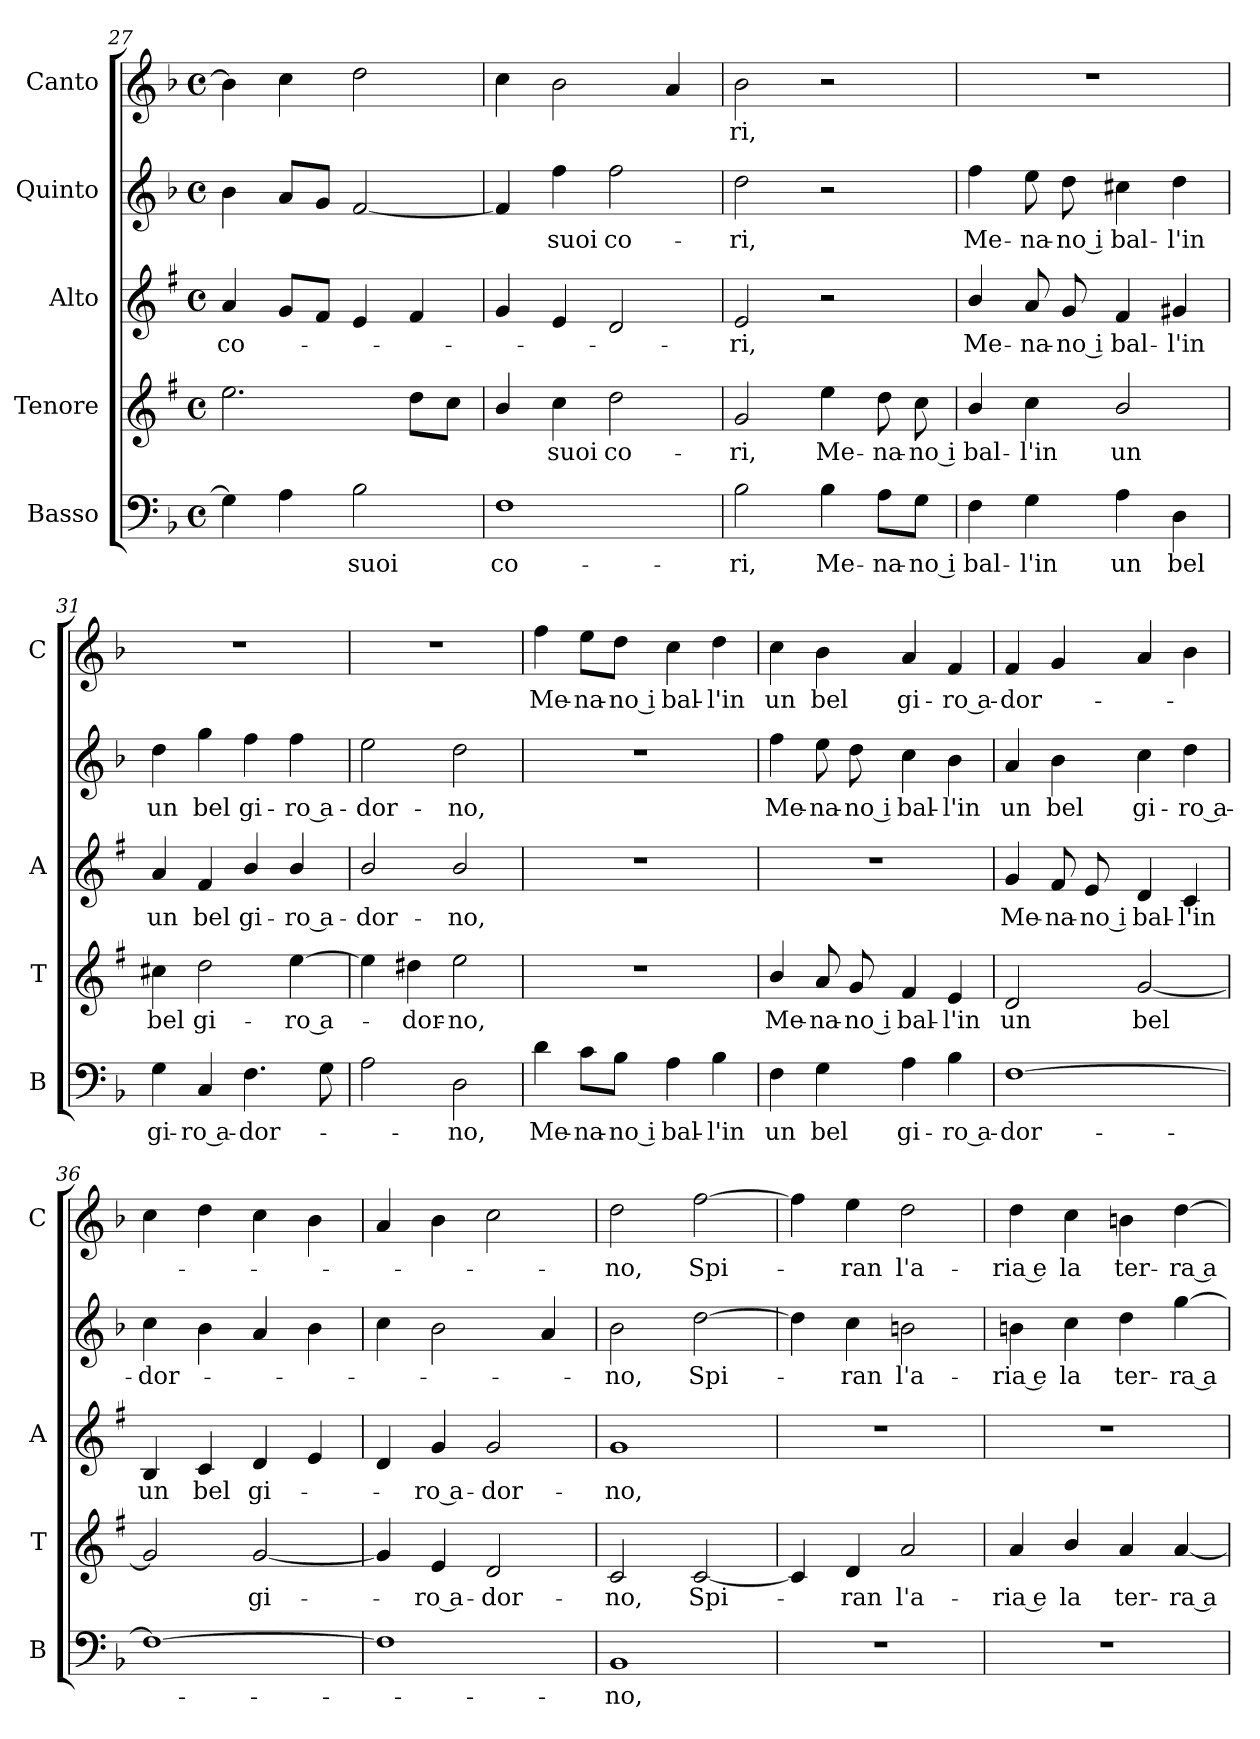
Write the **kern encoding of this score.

**kern	**text	**kern	**text	**kern	**text	**kern	**text	**kern	**text
*part5	*part5	*part4	*part4	*part3	*part3	*part2	*part2	*part1	*part1
*staff5	*staff5	*staff4	*staff4	*staff3	*staff3	*staff2	*staff2	*staff1	*staff1
*I"Basso	*	*I"Tenore	*	*I"Alto	*	*I"Quinto	*	*I"Canto	*
*I'B	*	*I'T	*	*I'A	*	*	*	*I'C	*
*clefF4	*	*clefG2	*	*clefG2	*	*clefG2	*	*clefG2	*
*	*	*ITrd1c2	*	*ITrd1c2	*	*	*	*	*
*k[b-]	*	*k[b-]	*	*k[b-]	*	*k[b-]	*	*k[b-]	*
*F:	*	*F:	*	*F:	*	*F:	*	*F:	*
*M4/4	*	*M4/4	*	*M4/4	*	*M4/4	*	*M4/4	*
*met(c)	*	*met(c)	*	*met(c)	*	*met(c)	*	*met(c)	*
=27	=27	=27	=27	=27	=27	=27	=27	=27	=27
!	!	!	!	!	!LO:LY:b	!	!	!	!
4G\]	.	2.dd\	.	4g/	co-	4b-\	.	4b-\]	.
4A\	.	.	.	8f/L	.	8a/L	.	4cc\	.
.	.	.	.	8e/J	.	8g/J	.	.	.
!	!LO:LY:b	!	!	!	!	!	!	!	!
2B-\	suoi	.	.	4d/	.	[2f/	.	2dd\	.
.	.	8cc\L	.	4e/	.	.	.	.	.
.	.	8b-\J	.	.	.	.	.	.	.
=28	=28	=28	=28	=28	=28	=28	=28	=28	=28
!	!LO:LY:b	!	!	!	!	!	!	!	!
1F	co-	4a/	.	4f/	.	4f/]	.	4cc\	.
!	!	!	!LO:LY:b	!	!	!	!LO:LY:b	!	!
.	.	4b-\	suoi	4d/	.	4ff\	suoi	2b-\	.
!	!	!	!LO:LY:b	!	!	!	!LO:LY:b	!	!
.	.	2cc\	co-	2c/	.	2ff\	co-	.	.
.	.	.	.	.	.	.	.	4a/	.
!!LO:PB:g=z
=29	=29	=29	=29	=29	=29	=29	=29	=29	=29
!	!LO:LY:b	!	!LO:LY:b	!	!LO:LY:b	!	!LO:LY:b	!	!LO:LY:b
2B-\	-ri,	2f/	-ri,	2d/	-ri,	2dd\	-ri,	2b-\	-ri,
!	!LO:LY:b	!	!LO:LY:b	!	!	!	!	!	!
4B-\	Me-	4dd\	Me-	2r	.	2r	.	2r	.
!	!LO:LY:b	!	!LO:LY:b	!	!	!	!	!	!
8A\L	-na-	8cc\	-na-	.	.	.	.	.	.
!	!LO:LY:b	!	!LO:LY:b	!	!	!	!	!	!
8G\J	-no i	8b-\	-no i	.	.	.	.	.	.
=30	=30	=30	=30	=30	=30	=30	=30	=30	=30
!	!LO:LY:b	!	!LO:LY:b	!	!LO:LY:b	!	!LO:LY:b	!	!
4F\	bal-	4a/	bal-	4a/	Me-	4ff\	Me-	1r	.
!	!LO:LY:b	!	!LO:LY:b	!	!LO:LY:b	!	!LO:LY:b	!	!
4G\	-l'in	4b-\	-l'in	8g/	-na-	8ee\	-na-	.	.
!	!	!	!	!	!LO:LY:b	!	!LO:LY:b	!	!
.	.	.	.	8f/	-no i	8dd\	-no i	.	.
!	!LO:LY:b	!	!LO:LY:b	!	!LO:LY:b	!	!LO:LY:b	!	!
4A\	un	2a/	un	4e/	bal-	4cc#X\	bal-	.	.
!	!LO:LY:b	!	!	!	!LO:LY:b	!	!LO:LY:b	!	!
4D\	bel	.	.	4f#X/	-l'in	4dd\	-l'in	.	.
=31	=31	=31	=31	=31	=31	=31	=31	=31	=31
!	!LO:LY:b	!	!LO:LY:b	!	!LO:LY:b	!	!LO:LY:b	!	!
4G\	gi-	4bn\	bel	4g/	un	4dd\	un	1r	.
!	!LO:LY:b	!	!LO:LY:b	!	!LO:LY:b	!	!LO:LY:b	!	!
4C/	-ro a-	2cc\	gi-	4e/	bel	4gg\	bel	.	.
!	!LO:LY:b	!	!	!	!LO:LY:b	!	!LO:LY:b	!	!
4.F\	-dor-	.	.	4a/	gi-	4ff\	gi-	.	.
!	!	!	!LO:LY:b	!	!LO:LY:b	!	!LO:LY:b	!	!
.	.	[4dd\	-ro a-	4a/	-ro a-	4ff\	-ro a-	.	.
8G\	.	.	.	.	.	.	.	.	.
=32	=32	=32	=32	=32	=32	=32	=32	=32	=32
!	!	!	!	!	!LO:LY:b	!	!LO:LY:b	!	!
2A\	.	4dd\]	.	2a/	-dor-	2ee\	-dor-	1r	.
!	!	!	!LO:LY:b	!	!	!	!	!	!
.	.	4cc#X\	-dor-	.	.	.	.	.	.
!	!LO:LY:b	!	!LO:LY:b	!	!LO:LY:b	!	!LO:LY:b	!	!
2D\	-no,	2dd\	-no,	2a/	-no,	2dd\	-no,	.	.
=33	=33	=33	=33	=33	=33	=33	=33	=33	=33
!	!LO:LY:b	!	!	!	!	!	!	!	!LO:LY:b
4d\	Me-	1r	.	1r	.	1r	.	4ff\	Me-
!	!LO:LY:b	!	!	!	!	!	!	!	!LO:LY:b
8c\L	-na-	.	.	.	.	.	.	8ee\L	-na-
!	!LO:LY:b	!	!	!	!	!	!	!	!LO:LY:b
8B-\J	-no i	.	.	.	.	.	.	8dd\J	-no i
!	!LO:LY:b	!	!	!	!	!	!	!	!LO:LY:b
4A\	bal-	.	.	.	.	.	.	4cc\	bal-
!	!LO:LY:b	!	!	!	!	!	!	!	!LO:LY:b
4B-\	-l'in	.	.	.	.	.	.	4dd\	-l'in
=34	=34	=34	=34	=34	=34	=34	=34	=34	=34
!	!LO:LY:b	!	!LO:LY:b	!	!	!	!LO:LY:b	!	!LO:LY:b
4F\	un	4a/	Me-	1r	.	4ff\	Me-	4cc\	un
!	!LO:LY:b	!	!LO:LY:b	!	!	!	!LO:LY:b	!	!LO:LY:b
4G\	bel	8g/	-na-	.	.	8ee\	-na-	4b-\	bel
!	!	!	!LO:LY:b	!	!	!	!LO:LY:b	!	!
.	.	8f/	-no i	.	.	8dd\	-no i	.	.
!	!LO:LY:b	!	!LO:LY:b	!	!	!	!LO:LY:b	!	!LO:LY:b
4A\	gi-	4e/	bal-	.	.	4cc\	bal-	4a/	gi-
!	!LO:LY:b	!	!LO:LY:b	!	!	!	!LO:LY:b	!	!LO:LY:b
4B-\	-ro a-	4d/	-l'in	.	.	4b-\	-l'in	4f/	-ro a-
!!LO:LB:g=z
=35	=35	=35	=35	=35	=35	=35	=35	=35	=35
!	!LO:LY:b	!	!LO:LY:b	!	!LO:LY:b	!	!LO:LY:b	!	!LO:LY:b
[1F	-dor-	2c/	un	4f/	Me-	4a/	un	4f/	-dor-
!	!	!	!	!	!LO:LY:b	!	!LO:LY:b	!	!
.	.	.	.	8e/	-na-	4b-\	bel	4g/	.
!	!	!	!	!	!LO:LY:b	!	!	!	!
.	.	.	.	8d/	-no i	.	.	.	.
!	!	!	!LO:LY:b	!	!LO:LY:b	!	!LO:LY:b	!	!
.	.	[2f/	bel	4c/	bal-	4cc\	gi-	4a/	.
!	!	!	!	!	!LO:LY:b	!	!LO:LY:b	!	!
.	.	.	.	4B-/	-l'in	4dd\	-ro a-	4b-\	.
=36	=36	=36	=36	=36	=36	=36	=36	=36	=36
!	!	!	!	!	!LO:LY:b	!	!LO:LY:b	!	!
1F_	.	2f/]	.	4A/	un	4cc\	-dor-	4cc\	.
!	!	!	!	!	!LO:LY:b	!	!	!	!
.	.	.	.	4B-/	bel	4b-\	.	4dd\	.
!	!	!	!LO:LY:b	!	!LO:LY:b	!	!	!	!
.	.	[2f/	gi-	4c/	gi-	4a/	.	4cc\	.
.	.	.	.	4d/	.	4b-\	.	4b-\	.
=37	=37	=37	=37	=37	=37	=37	=37	=37	=37
1F]	.	4f/]	.	4c/	.	4cc\	.	4a/	.
!	!	!	!LO:LY:b	!	!LO:LY:b	!	!	!	!
.	.	4d/	-ro a-	4f/	-ro a-	2b-\	.	4b-\	.
!	!	!	!LO:LY:b	!	!LO:LY:b	!	!	!	!
.	.	2c/	-dor-	2f/	-dor-	.	.	2cc\	.
.	.	.	.	.	.	4a/	.	.	.
=38	=38	=38	=38	=38	=38	=38	=38	=38	=38
!	!LO:LY:b	!	!LO:LY:b	!	!LO:LY:b	!	!LO:LY:b	!	!LO:LY:b
1BB-	-no,	2B-/	-no,	1f	-no,	2b-\	-no,	2dd\	-no,
!	!	!	!LO:LY:b	!	!	!	!LO:LY:b	!	!LO:LY:b
.	.	[2B-/	Spi-	.	.	[2dd\	Spi-	[2ff\	Spi-
=39	=39	=39	=39	=39	=39	=39	=39	=39	=39
1r	.	4B-/]	.	1r	.	4dd\]	.	4ff\]	.
!	!	!	!LO:LY:b	!	!	!	!LO:LY:b	!	!LO:LY:b
.	.	4c/	-ran	.	.	4cc\	-ran	4ee\	-ran
!	!	!	!LO:LY:b	!	!	!	!LO:LY:b	!	!LO:LY:b
.	.	2g/	l'a-	.	.	2bn\	l'a-	2dd\	l'a-
=40	=40	=40	=40	=40	=40	=40	=40	=40	=40
!	!	!	!LO:LY:b	!	!	!	!LO:LY:b	!	!LO:LY:b
1r	.	4g/	-ria e	1r	.	4bn\	-ria e	4dd\	-ria e
!	!	!	!LO:LY:b	!	!	!	!LO:LY:b	!	!LO:LY:b
.	.	4a/	la	.	.	4cc\	la	4cc\	la
!	!	!	!LO:LY:b	!	!	!	!LO:LY:b	!	!LO:LY:b
.	.	4g/	ter-	.	.	4dd\	ter-	4bn\	ter-
!	!	!	!LO:LY:b	!	!	!	!LO:LY:b	!	!LO:LY:b
.	.	[4g/	-ra a-	.	.	[4gg\	-ra a-	[4dd\	-ra a-
=	=	=	=	=	=	=	=	=	=
*-	*-	*-	*-	*-	*-	*-	*-	*-	*-
